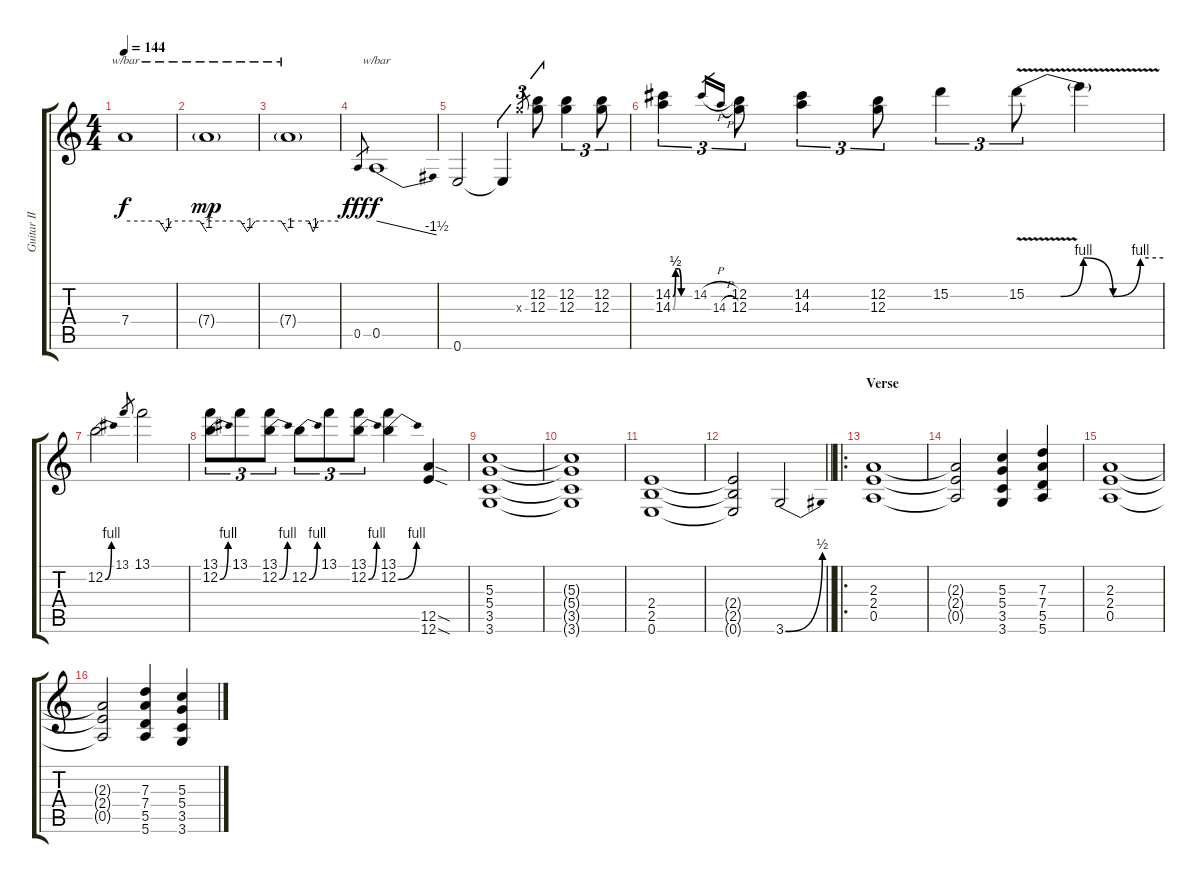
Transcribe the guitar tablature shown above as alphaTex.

\track ("Guitar II" "Guitar II") {instrument overdrivenguitar}
\staff {score tabs}
\tuning (E4 B3 G3 D3 A2 E2) {hide}
\ts (4 4)
\tempo 144
\clef g2
\ks c
7.4.1{tbe (custom default 0 0 25 0 30 -4 34 0 55 0 60 -4) dy f} |
7.4{g}.1{tbe (custom default 0 0 25 0 30 -4 36 0 55 0 60 -4) dy mp} |
7.4{g}.1{tbe (custom default 0 0 25 0 30 -4 36 0 60 0)} |
0.5.8{gr dy fff} 0.5.1{tbe (dive default 0 0 60 -6) dy f} |
0.6.2 0.6{t}.4{tu (3 2)} 12.3{x}.8{gr} (12.2 12.3).8{tu (3 2)} (12.2 12.3).4{tu (3 2)} (12.2 12.3).8{tu (3 2)} |
(14.2{be (custom 0 0 10 2 20 2 30 0 60 0)} 14.3{be (custom 0 0 10 2 20 2 30 0 60 0)}).4{tu (3 2)} 14.2{h}.16{gr} 14.3{h}.16{gr} (12.2 12.3).8{tu (3 2)} (14.2 14.3).4{tu (3 2)} (12.2 12.3).8{tu (3 2)} 15.2.4{tu (3 2)} 15.2{be (custom 0 0 15 0 25 4 38 0 50 4 60 4) v}.8{tu (3 2)} 15.2{t}.4 |
12.2{be (bend 0 0 60 4)}.2 13.1.8{gr} 13.1.2 |
(13.1 12.2{be (bend 0 0 60 4)}).8{tu (3 2)} 13.1.8{tu (3 2)} (13.1 12.2{be (bend 0 0 60 4)}).8{tu (3 2)} 12.2{be (bend 0 0 60 4)}.8{tu (3 2)} 13.1.8{tu (3 2)} (13.1 12.2{be (bend 0 0 60 4)}).8{tu (3 2)} (13.1 12.2{be (bend 0 0 60 4)}).4 (12.5{sod} 12.6{sod}).4 |
(5.3 5.4 3.5 3.6).1 |
(5.3{t} 5.4{t} 3.5{t} 3.6{t}).1 |
(2.4 2.5 0.6).1 |
\barLineRight lightlight
(2.4{t} 2.5{t} 0.6{t}).2 3.6{be (bend 0 0 60 2)}.2 |
\ro
\section ("" "Verse")
(2.3 2.4 0.5).1{instrument overdrivenguitar} |
(2.3{t} 2.4{t} 0.5{t}).2 (5.3 5.4 3.5 3.6).4 (7.3 7.4 5.5 5.6).4 |
(2.3 2.4 0.5).1 |
(2.3{t} 2.4{t} 0.5{t}).2 (7.3 7.4 5.5 5.6).4 (5.3 5.4 3.5 3.6).4
